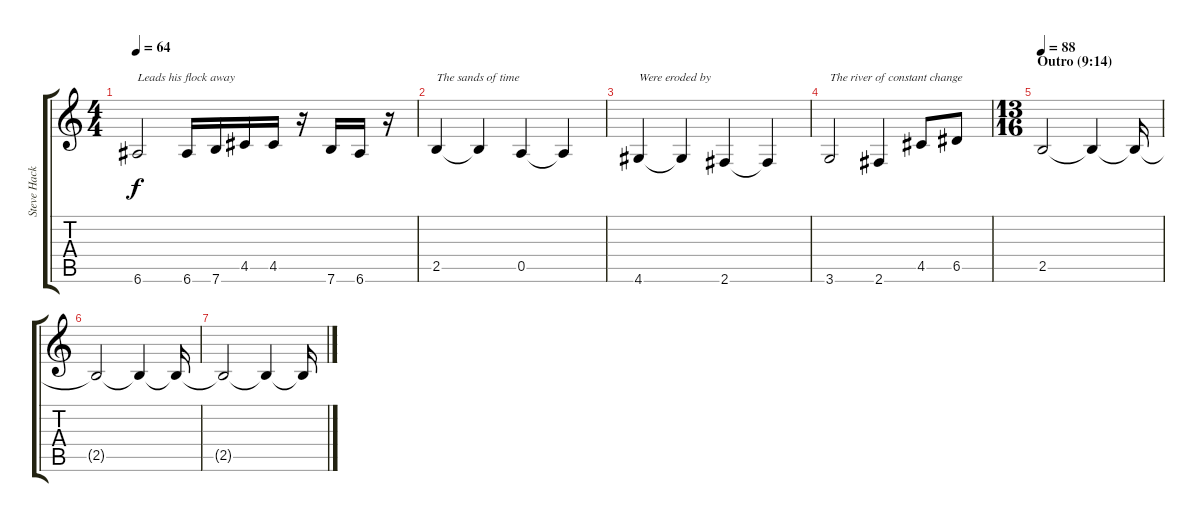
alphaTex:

\track ("Steve Hackett (electric guitar)" "Steve Hack") {instrument overdrivenguitar}
\staff {score tabs}
\tuning (E4 B3 G3 D3 A2 E2) {hide}
\ts (4 4)
\tempo 64
\clef g2
\ks c
6.6.2{txt "Leads his flock away" dy f} 6.6.16 7.6.16 4.5.16 4.5.16 r.16 7.6.16 6.6.16 r.16 |
2.5.4{txt "The sands of time"} 2.5{t}.4 0.5.4 0.5{t}.4 |
4.6.4{txt "Were eroded by"} 4.6{t}.4 2.6.4 2.6{t}.4 |
3.6.2{txt "The river of constant change"} 2.6.4 4.5.8 6.5.8 |
\ts (13 16)
\section ("" "Outro (9:14)")
\tempo 88
2.5.2 2.5{t}.4 2.5{t}.16 |
2.5{t}.2{volume 0} 2.5{t}.4 2.5{t}.16 |
2.5{t}.2 2.5{t}.4 2.5{t}.16
